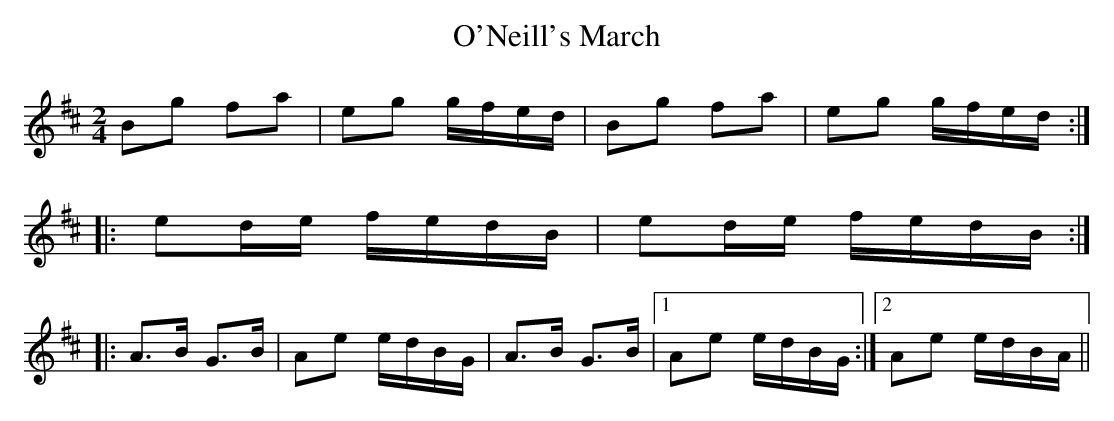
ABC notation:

X:1
T:O'Neill's March
M:2/4
L:1/8
K:Edor
Bg fa|eg g/2f/2e/2d/2|Bg fa|eg g/2f/2e/2d/2:|
|:ed/2e/2 f/2e/2d/2B/2|ed/2e/2 f/2e/2d/2B/2:|
|:A>B G>B|Ae e/2d/2B/2G/2|A>B G>B|1 Ae e/2d/2B/2G/2:|2 Ae e/2d/2B/2A/2||
